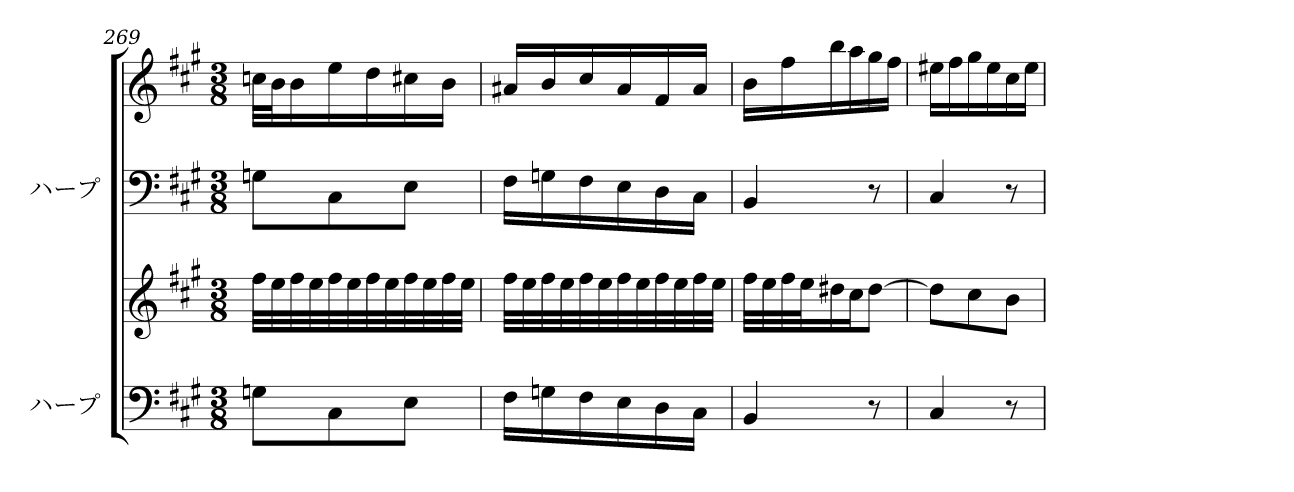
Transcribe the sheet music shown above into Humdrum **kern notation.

**kern	**kern	**kern	**kern
*part2	*part2	*part1	*part1
*staff4	*staff3	*staff2	*staff1
*I"ハープ	*	*I"ハープ	*
!!LO:PB:g=z
*clefF4	*clefG2	*clefF4	*clefG2
*k[f#c#g#]	*k[f#c#g#]	*k[f#c#g#]	*k[f#c#g#]
*M3/8	*M3/8	*M3/8	*M3/8
=269	=269	=269	=269
8Gn\L	32ff#\LLL	8Gn\L	32ccn\LLL
.	32ee\	.	32b\J
.	32ff#\	.	16b\
.	32ee\	.	.
8C#\	32ff#\	8C#\	16ee\
.	32ee\	.	.
.	32ff#\	.	16dd\
.	32ee\	.	.
8E\J	32ff#\	8E\J	16cc#X\
.	32ee\	.	.
.	32ff#\	.	16b\JJ
.	32ee\JJJ	.	.
=270	=270	=270	=270
16F#\LL	32ff#\LLL	16F#\LL	16a#X/LL
.	32ee\	.	.
16Gn\	32ff#\	16Gn\	16b/
.	32ee\	.	.
16F#\	32ff#\	16F#\	16cc#/
.	32ee\	.	.
16E\	32ff#\	16E\	16a#/
.	32ee\	.	.
16D\	32ff#\	16D\	16f#/
.	32ee\	.	.
16C#\JJ	32ff#\	16C#\JJ	16a#/JJ
.	32ee\JJJ	.	.
=271	=271	=271	=271
4BB/	32ff#\LLL	4BB/	16b\LL
.	32ee\	.	.
.	32ff#\	.	16ff#\
.	32ee\J	.	.
.	16dd#X\	.	16bb\
.	16cc#\J	.	16aa\
8r	[8dd#\J	8r	16gg#\
.	.	.	16ff#\JJ
=272	=272	=272	=272
4C#/	8dd#\L]	4C#/	16ee#X\LL
.	.	.	16ff#\
.	8cc#\	.	16gg#\
.	.	.	16ee#\
8r	8b\J	8r	16cc#\
.	.	.	16ee#\JJ
=	=	=	=
*-	*-	*-	*-
